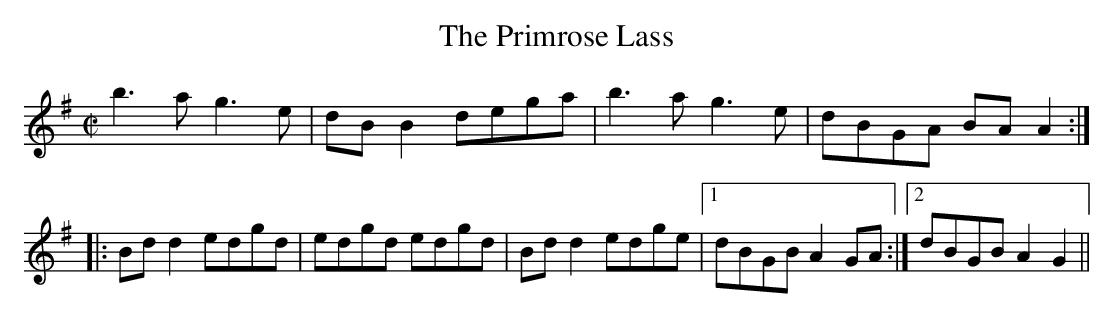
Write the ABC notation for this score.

X:1
T:Primrose Lass, The
M:C|
K:G
b3a g3e|dBB2 dega|b3a g3e|dBGA BAA2:|
|:Bdd2 edgd|edgd edgd|Bdd2 edge|1 dBGB A2GA:|2 dBGB A2G2||
